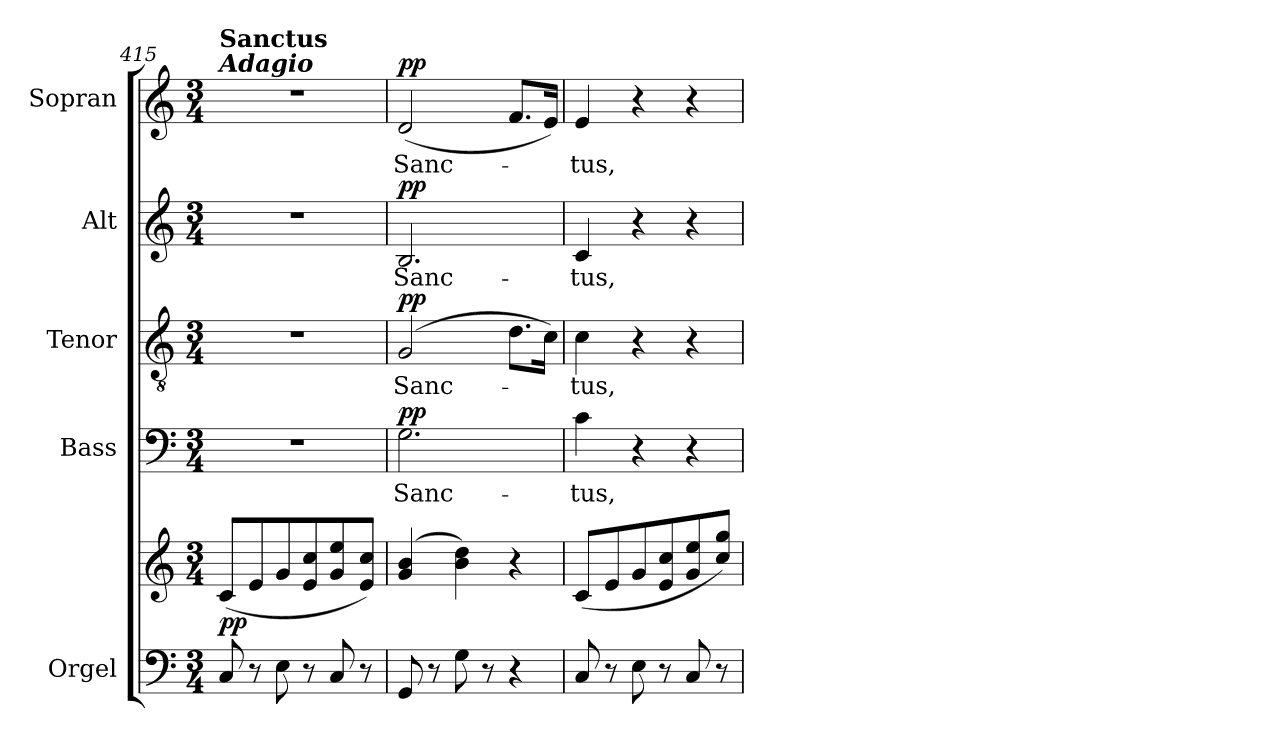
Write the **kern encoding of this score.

**kern	**kern	**dynam	**kern	**text	**dynam	**kern	**text	**dynam	**kern	**text	**dynam	**kern	**text	**dynam
*part5	*part5	*part5	*part4	*part4	*part4	*part3	*part3	*part3	*part2	*part2	*part2	*part1	*part1	*part1
*staff6	*staff5	*staff5/6	*staff4	*staff4	*staff4	*staff3	*staff3	*staff3	*staff2	*staff2	*staff2	*staff1	*staff1	*staff1
*I"Orgel	*	*	*I"Bass	*	*	*I"Tenor	*	*	*I"Alt	*	*	*I"Sopran	*	*
*I'Org.	*	*	*I'B.	*	*	*I'T.	*	*	*I'A.	*	*	*I'S.	*	*
!!LO:LB:g=z
*clefF4	*clefG2	*	*clefF4	*	*	*clefGv2	*	*	*clefG2	*	*	*clefG2	*	*
*k[]	*k[]	*	*k[]	*	*	*k[]	*	*	*k[]	*	*	*k[]	*	*
*C:	*C:	*	*C:	*	*	*C:	*	*	*C:	*	*	*C:	*	*
*M3/4	*M3/4	*	*M3/4	*	*	*M3/4	*	*	*M3/4	*	*	*M3/4	*	*
=415	=415	=415	=415	=415	=415	=415	=415	=415	=415	=415	=415	=415	=415	=415
!	!	!	!	!	!	!	!	!	!	!	!	!LO:TX:a:Bi:t=Adagio	!	!
!	!	!	!	!	!	!	!	!	!	!	!	!LO:TX:a:B:t=Sanctus	!	!
!	!	!LO:DY:b	!	!	!	!	!	!	!	!	!	!	!	!
8C/	(<8c/L	pp	2.r	.	.	2.r	.	.	2.r	.	.	2.r	.	.
8r	8e/	.	.	.	.	.	.	.	.	.	.	.	.	.
8E\	8g/	.	.	.	.	.	.	.	.	.	.	.	.	.
8r	8e/ 8cc/	.	.	.	.	.	.	.	.	.	.	.	.	.
8C/	8g/ 8ee/	.	.	.	.	.	.	.	.	.	.	.	.	.
8r	8e/ 8cc/J)	.	.	.	.	.	.	.	.	.	.	.	.	.
=416	=416	=416	=416	=416	=416	=416	=416	=416	=416	=416	=416	=416	=416	=416
!	!	!	!	!LO:LY:b	!LO:DY:a	!	!LO:LY:b	!LO:DY:a	!	!LO:LY:b	!LO:DY:a	!	!LO:LY:b	!LO:DY:a
8GG/	(4g/ 4b/	.	2.G\	Sanc-	pp	(2G/	Sanc-	pp	2.B/	Sanc-	pp	(<2d/	Sanc-	pp
8r	.	.	.	.	.	.	.	.	.	.	.	.	.	.
8G\	4b\ 4dd\)	.	.	.	.	.	.	.	.	.	.	.	.	.
8r	.	.	.	.	.	.	.	.	.	.	.	.	.	.
4r	4r	.	.	.	.	8.d\L	.	.	.	.	.	8.f/L	.	.
.	.	.	.	.	.	16c\Jk)	.	.	.	.	.	16e/Jk)	.	.
=417	=417	=417	=417	=417	=417	=417	=417	=417	=417	=417	=417	=417	=417	=417
!	!	!	!	!LO:LY:b	!	!	!LO:LY:b	!	!	!LO:LY:b	!	!	!LO:LY:b	!
8C/	(<8c/L	.	4c\	-tus,	.	4c\	-tus,	.	4c/	-tus,	.	4e/	-tus,	.
8r	8e/	.	.	.	.	.	.	.	.	.	.	.	.	.
8E\	8g/	.	4r	.	.	4r	.	.	4r	.	.	4r	.	.
8r	8e/ 8cc/	.	.	.	.	.	.	.	.	.	.	.	.	.
8C/	8g/ 8ee/	.	4r	.	.	4r	.	.	4r	.	.	4r	.	.
8r	8cc/ 8gg/J)	.	.	.	.	.	.	.	.	.	.	.	.	.
=	=	=	=	=	=	=	=	=	=	=	=	=	=	=
*-	*-	*-	*-	*-	*-	*-	*-	*-	*-	*-	*-	*-	*-	*-
